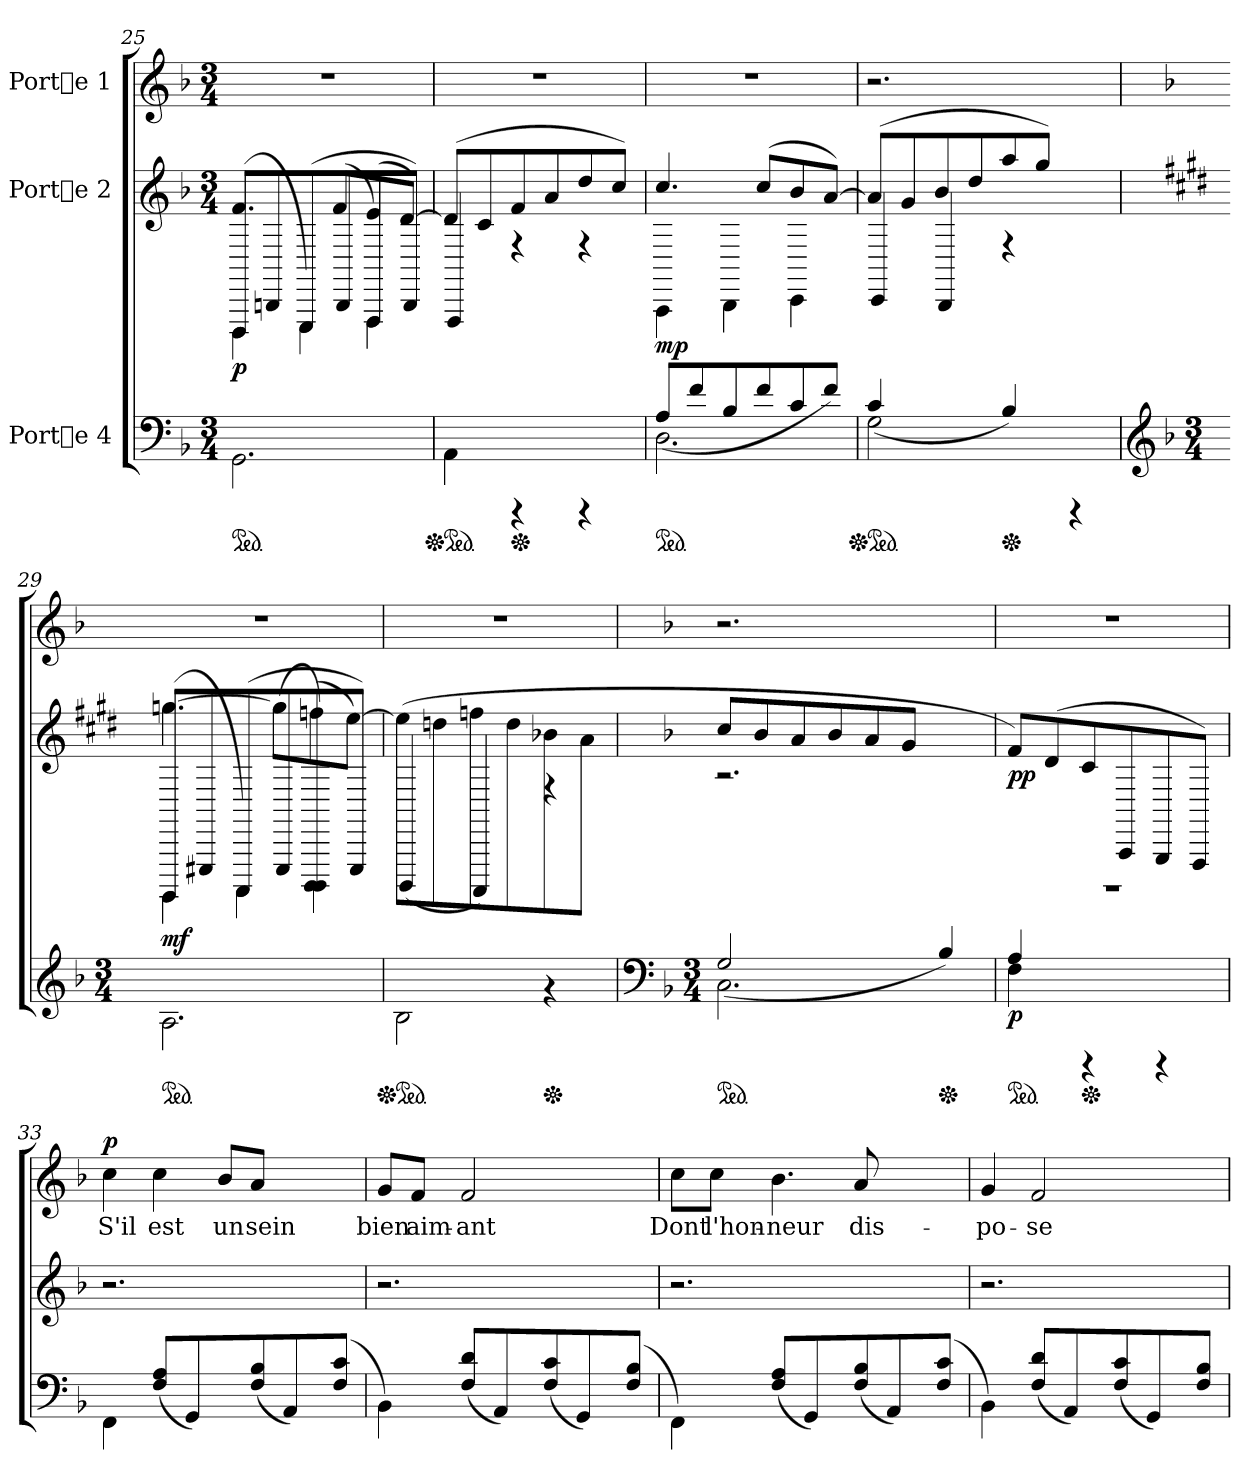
**kern	**dynam	**kern	**dynam	**kern	**text	**dynam
*part3	*part3	*part2	*part2	*part1	*part1	*part1
*staff3	*staff3	*staff2	*staff2	*staff1	*staff1	*staff1
*I"Porte 4	*	*I"Porte 2	*	*I"Porte 1	*	*
*clefF4	*	*clefG2	*	*clefG2	*	*
*k[b-]	*	*k[b-]	*	*k[b-]	*	*
*F:	*	*F:	*	*F:	*	*
*M3/4	*	*M3/4	*	*M3/4	*	*
*ped	*	*	*	*	*	*
=25	=25	=25	=25	=25	=25	=25
*	*	*^	*	*	*	*
*	*	*	*^	*	*	*	*
!	!	!	!	!	!LO:DY:b	!	!	!
2.GG\	.	4.f/	4DDD\	(>8DDD/L	p	2.r	.	.
.	.	.	.	8BBBn/	.	.	.	.
.	.	.	4EEE\)	(>8EEE/	.	.	.	.
.	.	(<8f/L	.	8BBB/	.	.	.	.
.	.	8e/	4FFF\)	(>8FFF/	.	.	.	.
.	.	[<8d/J)	.	8BBB/J)	.	.	.	.
*	*	*v	*v	*v	*	*	*	*
=26	=26	=26	=26	=26	=26	=26
*Xped	*	*	*	*	*	*
*ped	*	*	*	*	*	*
*	*	*^	*	*	*	*
4AA\	.	(<8d/L]	4FFF/	.	2.r	.	.
.	.	8c/	.	.	.	.	.
*Xped	*	*	*	*	*	*	*
4rCCC	.	8f/	4rE	.	.	.	.
.	.	8a/	.	.	.	.	.
4rCCC	.	8dd/	4rE	.	.	.	.
.	.	8cc/J)	.	.	.	.	.
!!LO:LB:g=z
=27	=27	=27	=27	=27	=27	=27	=27
*ped	*	*	*	*	*	*	*
*^	*	*	*	*	*	*	*
!	!	!LO:DY:a	!	!	!LO:DY:b	!	!	!
!	!	!	!	!	!LO:DY:n=1:b	!	!	!
2.D\	(>8A/L	mp	4.cc/	4AAA\	mp mp	2.r	.	.
.	8f/	.	.	.	.	.	.	.
.	8B-/	.	.	4BBB-\	.	.	.	.
.	8f/	.	(<8cc/L	.	.	.	.	.
.	8c/	.	8b-/	4CC\	.	.	.	.
.	8f/J)	.	[<8a/J)	.	.	.	.	.
=28	=28	=28	=28	=28	=28	=28	=28	=28
*Xped	*	*	*	*	*	*	*	*
*ped	*	*	*	*	*	*	*	*
2G\	(>4c/	.	(>8a/L]	4CC/	.	2.r	.	.
.	.	.	8g/	.	.	.	.	.
.	2.ryy	.	8b-/	4BBB-/	.	.	.	.
.	.	.	8dd/	.	.	.	.	.
*Xped	*	*	*	*	*	*	*	*
4B-/)	.	.	8aa/	4rE	.	.	.	.
.	.	.	8gg/J)	.	.	.	.	.
4rCCC	.	.	4ryy	4ryy	.	4ryy	.	.
*v	*v	*	*	*	*	*	*	*
*	*	*v	*v	*	*	*	*
=29	=29	=29	=29	=29	=29	=29
*clefG2	*	*	*	*	*	*
*	*	*k[f#c#g#d#]	*	*	*	*
*	*	*E:	*	*	*	*
*M3/4	*	*	*	*	*	*
*ped	*	*	*	*	*	*
*	*	*^	*	*	*	*
*	*	*	*^	*	*	*	*
!	!LO:DY:a	!	!	!	!LO:DY:b	!	!	!
!	!	!	!	!	!LO:DY:n=1:b	!	!	!
2.A\	mf	[>4.gg\	4GGGG#\	(>8GGGG#/L	mf mf	2.r	.	.
.	.	.	.	8EEE#X/	.	.	.	.
.	.	.	4AAAA\)	(>8AAAA/	.	.	.	.
.	.	(>8gg\L]	.	8EEE#/	.	.	.	.
.	.	8ff\	4BBBB\)	(>8BBBB/	.	.	.	.
.	.	[>8ee\J)	.	8EEE#/J)	.	.	.	.
*	*	*v	*v	*v	*	*	*	*
=30	=30	=30	=30	=30	=30	=30
*Xped	*	*	*	*	*	*
*ped	*	*	*	*	*	*
*	*	*^	*	*	*	*
2B-\	.	(>8ee\L]	(>4BBBB/	.	2.r	.	.
.	.	8dd\	.	.	.	.	.
.	.	8ff\	4AAAA/)	.	.	.	.
.	.	8dd\	.	.	.	.	.
*Xped	*	*	*	*	*	*	*
4rf	.	8b-\	4rE	.	.	.	.
.	.	8a\J	.	.	.	.	.
!!LO:PB:g=z
=31	=31	=31	=31	=31	=31	=31	=31
*clefF4	*	*	*	*	*	*	*
*	*	*k[b-]	*	*	*	*	*
*	*	*F:	*	*	*	*	*
*M3/4	*	*	*	*	*	*	*
*ped	*	*	*	*	*	*	*
*^	*	*	*	*	*	*	*
2.C\	(>2G/	.	8cc/L	2.r	.	2.r	.	.
.	.	.	8b-/	.	.	.	.	.
.	.	.	8a/	.	.	.	.	.
.	.	.	8b-/	.	.	.	.	.
.	2ryy	.	8a/	.	.	.	.	.
.	.	.	8g/J	.	.	.	.	.
*Xped	*	*	*	*	*	*	*	*
4B-/)	.	.	4ryy	4ryy	.	4ryy	.	.
=32	=32	=32	=32	=32	=32	=32	=32	=32
*ped	*	*	*	*	*	*	*	*
!	!	!LO:DY:b	!	!	!LO:DY:b	!	!	!
!	!	!	!	!	!LO:DY:n=1:b	!	!	!
4A/	4F\	p	8f/L)	2.r	p p	2.r	.	.
.	.	.	(>8d/	.	.	.	.	.
*Xped	*	*	*	*	*	*	*	*
4rBBBB	2ryy	.	8c/	.	.	.	.	.
.	.	.	8AAA/	.	.	.	.	.
4rBBBB	.	.	8GGG/	.	.	.	.	.
.	.	.	8FFF/J)	.	.	.	.	.
*v	*v	*	*	*	*	*	*	*
*	*	*v	*v	*	*	*	*
=33	=33	=33	=33	=33	=33	=33
!	!	!	!	!	!LO:LY:b	!LO:DY:b
4FF\	.	2.r	.	4cc\	S'il	p
!	!	!	!	!	!LO:LY:b	!
(<8A/ 8F/L	.	.	.	4cc\	est	.
4GG\)	.	.	.	.	.	.
!	!	!	!	!	!LO:LY:b	!
.	.	.	.	8b-/L	un	.
!	!	!	!	!	!LO:LY:b	!
(<8B-/ 8F/	.	.	.	8a/J	sein	.
4AA\)	.	4.ryy	.	4.ryy	.	.
(<8c/ 8F/J	.	.	.	.	.	.
=34	=34	=34	=34	=34	=34	=34
!	!	!	!	!	!LO:LY:b	!
4BB-\)	.	2.r	.	8g/L	bien	.
!	!	!	!	!	!LO:LY:b	!
.	.	.	.	8f/J	aim-	.
!	!	!	!	!	!LO:LY:b	!
(<8d/ 8F/L	.	.	.	2f/	-ant	.
4AA\)	.	.	.	.	.	.
(<8c/ 8F/	.	.	.	.	.	.
4GG\)	.	4.ryy	.	4.ryy	.	.
(<8B-/ 8F/J	.	.	.	.	.	.
!!LO:LB:g=z
=35	=35	=35	=35	=35	=35	=35
!	!	!	!	!	!LO:LY:b	!
4FF\)	.	2.r	.	8cc\L	Dont	.
!	!	!	!	!	!LO:LY:b	!
.	.	.	.	8cc\J	l'hon-	.
!	!	!	!	!	!LO:LY:b	!
(<8A/ 8F/L	.	.	.	4.b-\	-neur	.
4GG\)	.	.	.	.	.	.
!	!	!	!	!	!LO:LY:b	!
(<8B-/ 8F/	.	.	.	8a/	dis-	.
4AA\)	.	4.ryy	.	4.ryy	.	.
(<8c/ 8F/J	.	.	.	.	.	.
=36	=36	=36	=36	=36	=36	=36
!	!	!	!	!	!LO:LY:b	!
4BB-\)	.	2.r	.	4g/	-po-	.
!	!	!	!	!	!LO:LY:b	!
(<8d/ 8F/L	.	.	.	2f/	-se	.
4AA\)	.	.	.	.	.	.
(<8c/ 8F/	.	.	.	.	.	.
4GG\)	.	4.ryy	.	4.ryy	.	.
8B-/ 8F/J	.	.	.	.	.	.
=	=	=	=	=	=	=
*-	*-	*-	*-	*-	*-	*-
